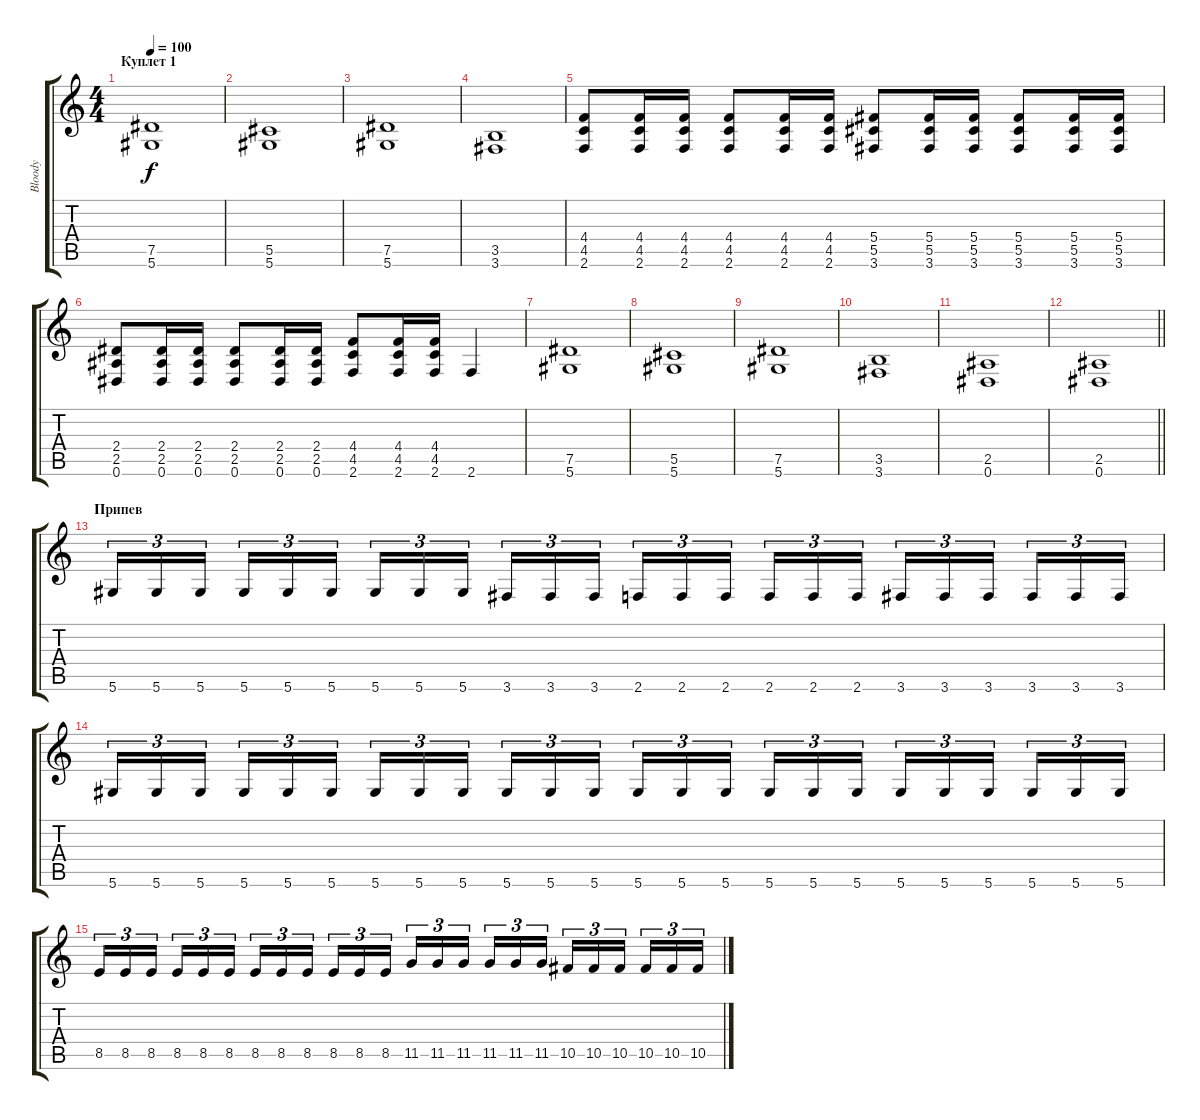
\track ("Bloody" "Bloody") {instrument overdrivenguitar}
\staff {score tabs}
\tuning (Eb4 Bb3 Gb3 Db3 Ab2 Eb2) {hide}
\ts (4 4)
\section ("" "Куплет 1")
\tempo 100
\clef g2
\ks c
(7.5 5.6).1{dy f} |
(5.5 5.6).1 |
(7.5 5.6).1 |
(3.5 3.6).1 |
(4.4 4.5 2.6).8 (4.4 4.5 2.6).16 (4.4 4.5 2.6).16 (4.4 4.5 2.6).8 (4.4 4.5 2.6).16 (4.4 4.5 2.6).16 (5.4 5.5 3.6).8 (5.4 5.5 3.6).16 (5.4 5.5 3.6).16 (5.4 5.5 3.6).8 (5.4 5.5 3.6).16 (5.4 5.5 3.6).16 |
(2.4 2.5 0.6).8 (2.4 2.5 0.6).16 (2.4 2.5 0.6).16 (2.4 2.5 0.6).8 (2.4 2.5 0.6).16 (2.4 2.5 0.6).16 (4.4 4.5 2.6).8 (4.4 4.5 2.6).16 (4.4 4.5 2.6).16 2.6.4 |
(7.5 5.6).1 |
(5.5 5.6).1 |
(7.5 5.6).1 |
(3.5 3.6).1 |
(2.5 0.6).1 |
\barLineRight lightlight
(2.5 0.6).1 |
\section ("" "Припев")
5.6.16{tu (3 2)} 5.6.16{tu (3 2)} 5.6.16{tu (3 2)} 5.6.16{tu (3 2)} 5.6.16{tu (3 2)} 5.6.16{tu (3 2)} 5.6.16{tu (3 2)} 5.6.16{tu (3 2)} 5.6.16{tu (3 2)} 3.6.16{tu (3 2)} 3.6.16{tu (3 2)} 3.6.16{tu (3 2)} 2.6.16{tu (3 2)} 2.6.16{tu (3 2)} 2.6.16{tu (3 2)} 2.6.16{tu (3 2)} 2.6.16{tu (3 2)} 2.6.16{tu (3 2)} 3.6.16{tu (3 2)} 3.6.16{tu (3 2)} 3.6.16{tu (3 2)} 3.6.16{tu (3 2)} 3.6.16{tu (3 2)} 3.6.16{tu (3 2)} |
5.6.16{tu (3 2)} 5.6.16{tu (3 2)} 5.6.16{tu (3 2)} 5.6.16{tu (3 2)} 5.6.16{tu (3 2)} 5.6.16{tu (3 2)} 5.6.16{tu (3 2)} 5.6.16{tu (3 2)} 5.6.16{tu (3 2)} 5.6.16{tu (3 2)} 5.6.16{tu (3 2)} 5.6.16{tu (3 2)} 5.6.16{tu (3 2)} 5.6.16{tu (3 2)} 5.6.16{tu (3 2)} 5.6.16{tu (3 2)} 5.6.16{tu (3 2)} 5.6.16{tu (3 2)} 5.6.16{tu (3 2)} 5.6.16{tu (3 2)} 5.6.16{tu (3 2)} 5.6.16{tu (3 2)} 5.6.16{tu (3 2)} 5.6.16{tu (3 2)} |
8.5.16{tu (3 2)} 8.5.16{tu (3 2)} 8.5.16{tu (3 2)} 8.5.16{tu (3 2)} 8.5.16{tu (3 2)} 8.5.16{tu (3 2)} 8.5.16{tu (3 2)} 8.5.16{tu (3 2)} 8.5.16{tu (3 2)} 8.5.16{tu (3 2)} 8.5.16{tu (3 2)} 8.5.16{tu (3 2)} 11.5.16{tu (3 2)} 11.5.16{tu (3 2)} 11.5.16{tu (3 2)} 11.5.16{tu (3 2)} 11.5.16{tu (3 2)} 11.5.16{tu (3 2)} 10.5.16{tu (3 2)} 10.5.16{tu (3 2)} 10.5.16{tu (3 2)} 10.5.16{tu (3 2)} 10.5.16{tu (3 2)} 10.5.16{tu (3 2)}
